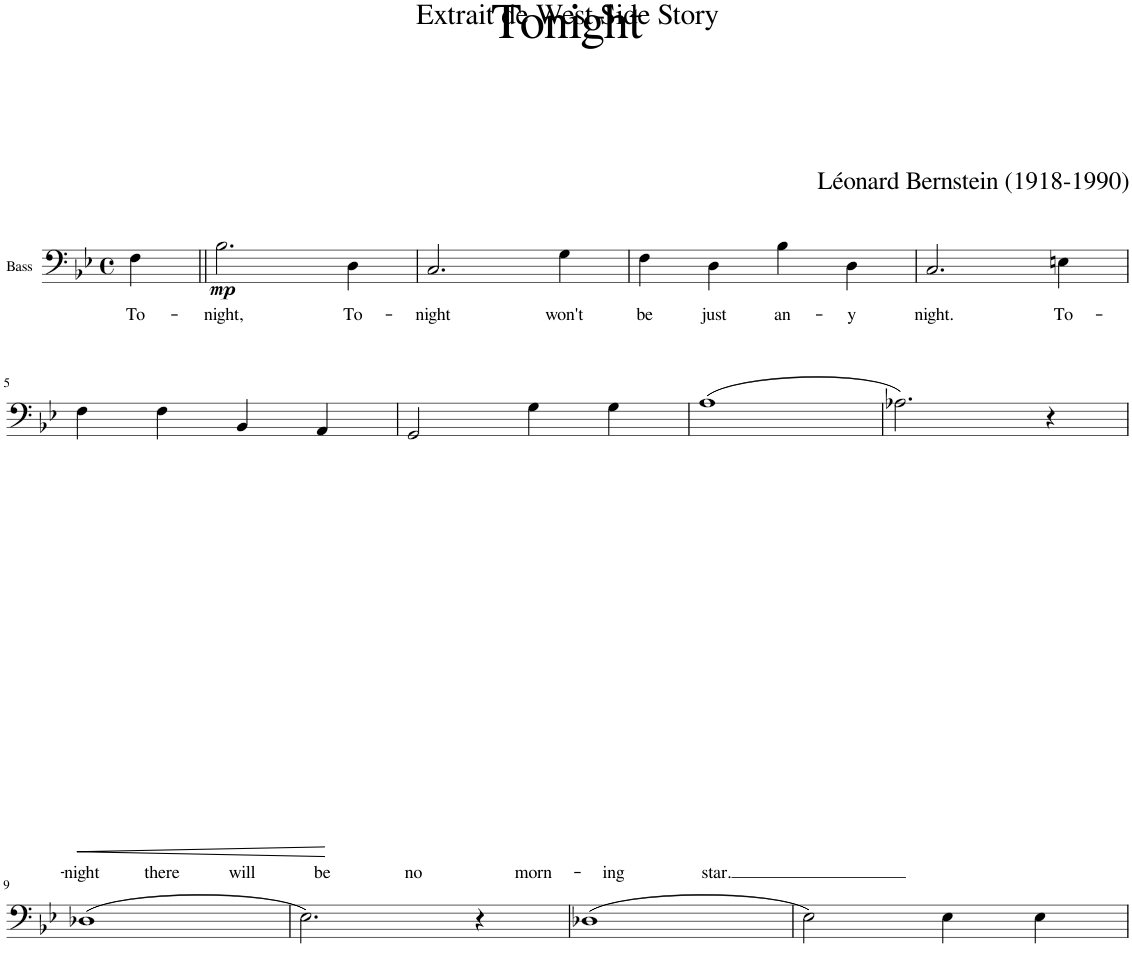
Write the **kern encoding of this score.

**kern	**text	**dynam
*part1	*part1	*part1
*staff1	*staff1	*staff1
*I"Bass	*	*
*clefF4	*	*
*k[b-e-]	*	*
*M4/4	*	*
*met(c)	*	*
=	=	=
!	!LO:LY:b	!LO:DY:b
4F\	To-	mp
=1||	=1||	=1||
!	!LO:LY:b	!
2.B-\	-night,	.
!	!LO:LY:b	!
4D\	To-	.
=2	=2	=2
!	!LO:LY:b	!
2.C/	-night	.
!	!LO:LY:b	!
4G\	won't	.
=3	=3	=3
!	!LO:LY:b	!
4F\	be	.
!	!LO:LY:b	!
4D\	just	.
!	!LO:LY:b	!
4B-\	an-	.
!	!LO:LY:b	!
4D\	-y	.
=4	=4	=4
!	!LO:LY:b	!
2.C/	night.	.
!	!LO:LY:b	!
4En\	To-	.
!!LO:LB:g=z
=5	=5	=5
!	!LO:LY:b	!LO:HP:b
4F\	-night	<
!	!LO:LY:b	!
4F\	there	.
!	!LO:LY:b	!
4BB-/	will	.
!	!LO:LY:b	!
4AA/	be	[
=6	=6	=6
!	!LO:LY:b	!
2GG/	no	.
!	!LO:LY:b	!
4G\	morn-	.
!	!LO:LY:b	!
4G\	-ing	.
=7	=7	=7
!	!LO:LY:b	!
(1A	star.	.
=8	=8	=8
2.A-X\)	.	.
4r	.	.
!!LO:LB:g=z
=9	=9	=9
!	!LO:LY:b	!
(1D-X	Oo	.
=10	=10	=10
2.E-\)	.	.
4r	.	.
=11	=11	=11
!	!LO:LY:b	!LO:HP:b
(1D-X	Oo	<
.	.	[
=12	=12	=12
2E-\)	.	.
!	!LO:LY:b	!
4E-\	And	.
!	!LO:LY:b	!
4E-\	for	.
=	=	=
*-	*-	*-
